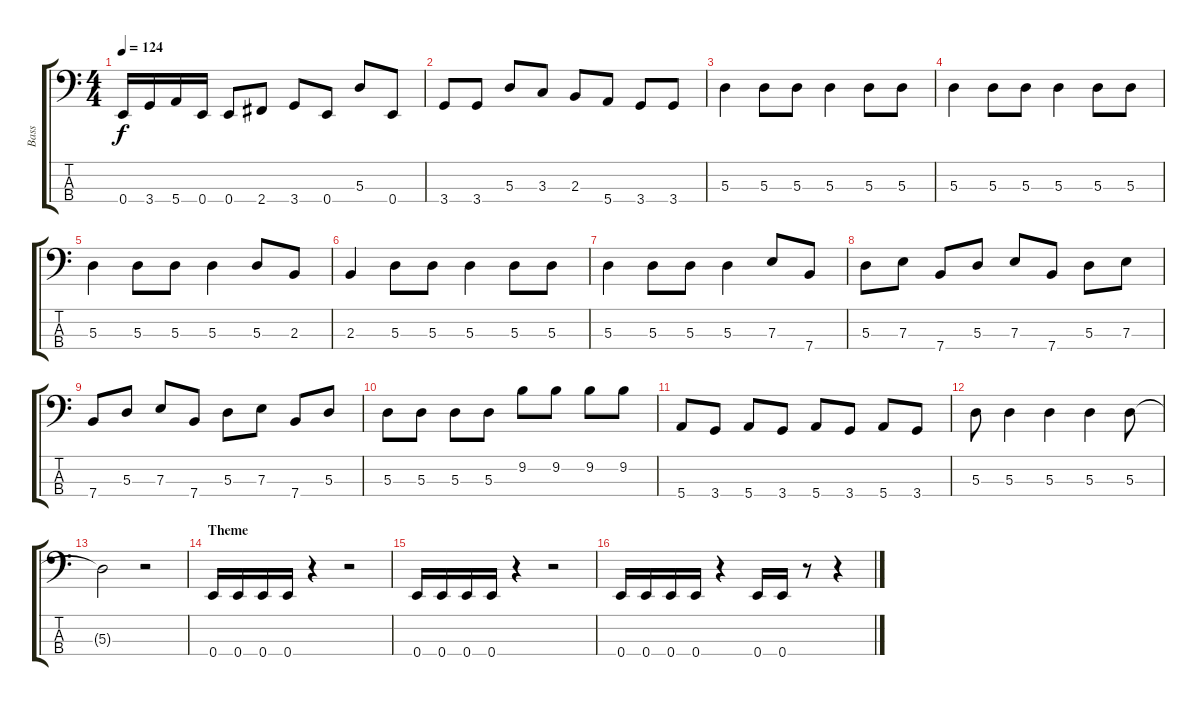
\track ("Bass" "Bass") {instrument electricbassfinger}
\staff {score tabs}
\tuning (G2 D2 A1 E1) {hide}
\ts (4 4)
\tempo 124
\clef f4
\ks c
0.4.16{dy f} 3.4.16 5.4.16 0.4.16 0.4.8 2.4.8 3.4.8 0.4.8 5.3.8 0.4.8 |
3.4.8 3.4.8 5.3.8 3.3.8 2.3.8 5.4.8 3.4.8 3.4.8 |
5.3.4 5.3.8 5.3.8 5.3.4 5.3.8 5.3.8 |
5.3.4 5.3.8 5.3.8 5.3.4 5.3.8 5.3.8 |
5.3.4 5.3.8 5.3.8 5.3.4 5.3.8 2.3.8 |
2.3.4 5.3.8 5.3.8 5.3.4 5.3.8 5.3.8 |
5.3.4 5.3.8 5.3.8 5.3.4 7.3.8 7.4.8 |
5.3.8 7.3.8 7.4.8 5.3.8 7.3.8 7.4.8 5.3.8 7.3.8 |
7.4.8 5.3.8 7.3.8 7.4.8 5.3.8 7.3.8 7.4.8 5.3.8 |
5.3.8 5.3.8 5.3.8 5.3.8 9.2.8 9.2.8 9.2.8 9.2.8 |
5.4.8 3.4.8 5.4.8 3.4.8 5.4.8 3.4.8 5.4.8 3.4.8 |
5.3.8 5.3.4 5.3.4 5.3.4 5.3.8 |
5.3{t}.2 r.2 |
\section ("" "Theme")
0.4.16 0.4.16 0.4.16 0.4.16 r.4 r.2 |
0.4.16 0.4.16 0.4.16 0.4.16 r.4 r.2 |
0.4.16 0.4.16 0.4.16 0.4.16 r.4 0.4.16 0.4.16 r.8 r.4
